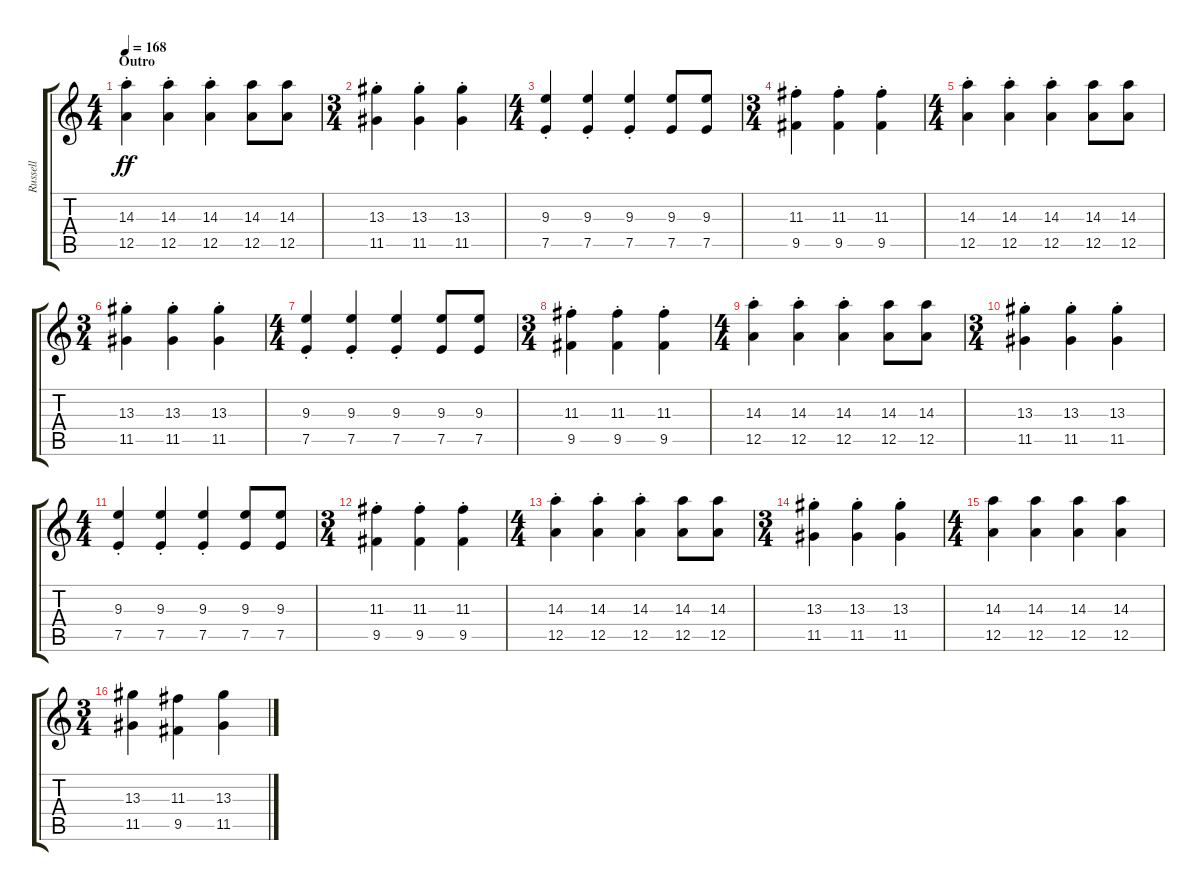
\track ("Russell" "Russell") {instrument acousticguitarsteel}
\staff {score tabs}
\tuning (E4 B3 G3 D3 A2 E2) {hide}
\ts (4 4)
\section ("" "Outro")
\tempo 168
\clef g2
\ks c
(14.3{st} 12.5{st}).4{dy ff volume 13 balance 12} (14.3{st} 12.5{st}).4 (14.3{st} 12.5{st}).4 (14.3 12.5).8 (14.3 12.5).8 |
\ts (3 4)
(13.3{st} 11.5{st}).4 (13.3{st} 11.5{st}).4 (13.3{st} 11.5{st}).4 |
\ts (4 4)
(9.3{st} 7.5{st}).4 (9.3{st} 7.5{st}).4 (9.3{st} 7.5{st}).4 (9.3 7.5).8 (9.3 7.5).8 |
\ts (3 4)
(11.3{st} 9.5{st}).4 (11.3{st} 9.5{st}).4 (11.3{st} 9.5{st}).4 |
\ts (4 4)
(14.3{st} 12.5{st}).4 (14.3{st} 12.5{st}).4 (14.3{st} 12.5{st}).4 (14.3 12.5).8 (14.3 12.5).8 |
\ts (3 4)
(13.3{st} 11.5{st}).4 (13.3{st} 11.5{st}).4 (13.3{st} 11.5{st}).4 |
\ts (4 4)
(9.3{st} 7.5{st}).4 (9.3{st} 7.5{st}).4 (9.3{st} 7.5{st}).4 (9.3 7.5).8 (9.3 7.5).8 |
\ts (3 4)
(11.3{st} 9.5{st}).4 (11.3{st} 9.5{st}).4 (11.3{st} 9.5{st}).4 |
\ts (4 4)
(14.3{st} 12.5{st}).4 (14.3{st} 12.5{st}).4 (14.3{st} 12.5{st}).4 (14.3 12.5).8 (14.3 12.5).8 |
\ts (3 4)
(13.3{st} 11.5{st}).4 (13.3{st} 11.5{st}).4 (13.3{st} 11.5{st}).4 |
\ts (4 4)
(9.3{st} 7.5{st}).4 (9.3{st} 7.5{st}).4 (9.3{st} 7.5{st}).4 (9.3 7.5).8 (9.3 7.5).8 |
\ts (3 4)
(11.3{st} 9.5{st}).4 (11.3{st} 9.5{st}).4 (11.3{st} 9.5{st}).4 |
\ts (4 4)
(14.3{st} 12.5{st}).4 (14.3{st} 12.5{st}).4 (14.3{st} 12.5{st}).4 (14.3 12.5).8 (14.3 12.5).8 |
\ts (3 4)
(13.3{st} 11.5{st}).4 (13.3{st} 11.5{st}).4 (13.3{st} 11.5{st}).4 |
\ts (4 4)
(14.3 12.5).4 (14.3 12.5).4 (14.3 12.5).4 (14.3 12.5).4 |
\ts (3 4)
(13.3 11.5).4 (11.3 9.5).4 (13.3 11.5).4
